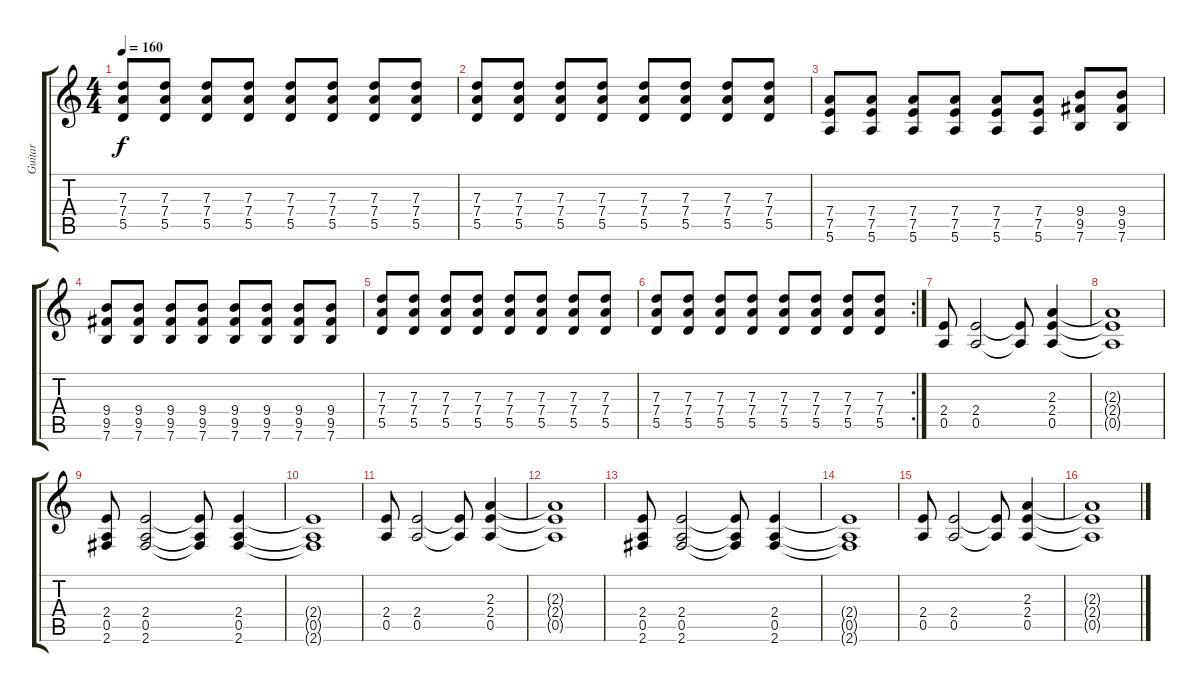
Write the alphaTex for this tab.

\track ("Guitar" "Guitar") {instrument distortionguitar}
\staff {score tabs}
\tuning (E4 B3 G3 D3 A2 E2) {hide}
\ts (4 4)
\tempo 160
\clef g2
\ks c
(7.3 7.4 5.5).8{dy f} (7.3 7.4 5.5).8 (7.3 7.4 5.5).8 (7.3 7.4 5.5).8 (7.3 7.4 5.5).8 (7.3 7.4 5.5).8 (7.3 7.4 5.5).8 (7.3 7.4 5.5).8 |
(7.3 7.4 5.5).8 (7.3 7.4 5.5).8 (7.3 7.4 5.5).8 (7.3 7.4 5.5).8 (7.3 7.4 5.5).8 (7.3 7.4 5.5).8 (7.3 7.4 5.5).8 (7.3 7.4 5.5).8 |
(7.4 7.5 5.6).8 (7.4 7.5 5.6).8 (7.4 7.5 5.6).8 (7.4 7.5 5.6).8 (7.4 7.5 5.6).8 (7.4 7.5 5.6).8 (9.4 9.5 7.6).8 (9.4 9.5 7.6).8 |
(9.4 9.5 7.6).8 (9.4 9.5 7.6).8 (9.4 9.5 7.6).8 (9.4 9.5 7.6).8 (9.4 9.5 7.6).8 (9.4 9.5 7.6).8 (9.4 9.5 7.6).8 (9.4 9.5 7.6).8 |
(7.3 7.4 5.5).8 (7.3 7.4 5.5).8 (7.3 7.4 5.5).8 (7.3 7.4 5.5).8 (7.3 7.4 5.5).8 (7.3 7.4 5.5).8 (7.3 7.4 5.5).8 (7.3 7.4 5.5).8 |
\rc 2
(7.3 7.4 5.5).8 (7.3 7.4 5.5).8 (7.3 7.4 5.5).8 (7.3 7.4 5.5).8 (7.3 7.4 5.5).8 (7.3 7.4 5.5).8 (7.3 7.4 5.5).8 (7.3 7.4 5.5).8 |
(2.4 0.5).8{volume 7} (2.4 0.5).2 (2.4{t} 0.5{t}).8 (2.3 2.4 0.5).4 |
(2.3{t} 2.4{t} 0.5{t}).1 |
(2.4 0.5 2.6).8{volume 7} (2.4 0.5 2.6).2 (2.4{t} 0.5{t} 2.6{t}).8 (2.4 0.5 2.6).4 |
(2.4{t} 0.5{t} 2.6{t}).1 |
(2.4 0.5).8{volume 7} (2.4 0.5).2 (2.4{t} 0.5{t}).8 (2.3 2.4 0.5).4 |
(2.3{t} 2.4{t} 0.5{t}).1 |
(2.4 0.5 2.6).8{volume 7} (2.4 0.5 2.6).2 (2.4{t} 0.5{t} 2.6{t}).8 (2.4 0.5 2.6).4 |
(2.4{t} 0.5{t} 2.6{t}).1 |
(2.4 0.5).8{volume 7} (2.4 0.5).2 (2.4{t} 0.5{t}).8 (2.3 2.4 0.5).4 |
(2.3{t} 2.4{t} 0.5{t}).1
